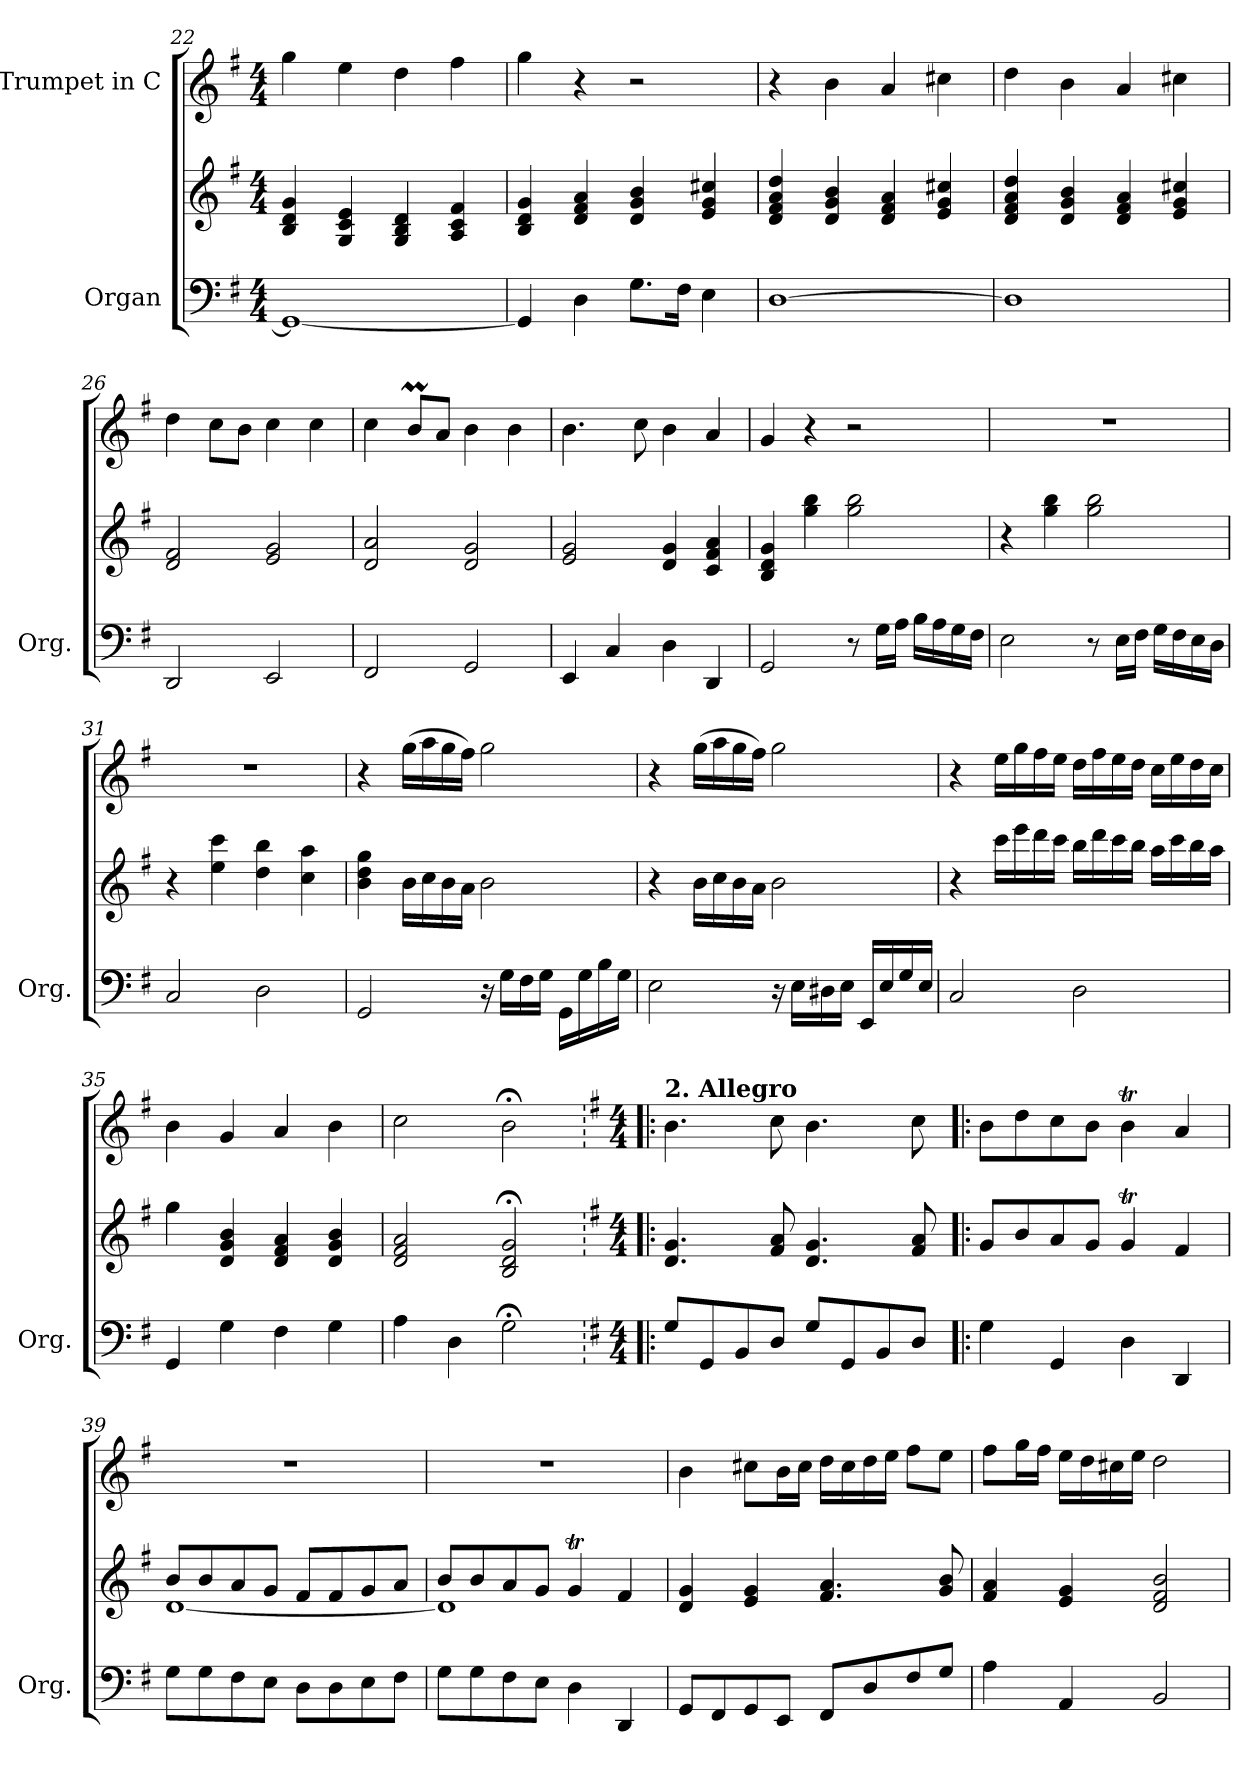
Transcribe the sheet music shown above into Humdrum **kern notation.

**kern	**kern	**kern
*part2	*part2	*part1
*staff3	*staff2	*staff1
*I"Organ	*	*I"Trumpet in C
*I'Org.	*	*
*clefF4	*clefG2	*clefG2
*k[f#]	*k[f#]	*k[f#]
*G:	*G:	*G:
*M4/4	*M4/4	*M4/4
=22	=22	=22
1GG_	4B/ 4d/ 4g/	4gg\
.	4G/ 4c/ 4e/	4ee\
.	4G/ 4B/ 4d/	4dd\
.	4A/ 4c/ 4f#/	4ff#\
!!LO:PB:g=z
=23	=23	=23
4GG/]	4B/ 4d/ 4g/	4gg\
4D\	4d/ 4f#/ 4a/	4r
8.G\L	4d/ 4g/ 4b/	2r
16F#\Jk	.	.
4E\	4e/ 4g/ 4cc#X/	.
=24	=24	=24
[1D	4d/ 4f#/ 4a/ 4dd/	4r
.	4d/ 4g/ 4b/	4b\
.	4d/ 4f#/ 4a/	4a/
.	4e/ 4g/ 4cc#X/	4cc#X\
=25	=25	=25
1D]	4d/ 4f#/ 4a/ 4dd/	4dd\
.	4d/ 4g/ 4b/	4b\
.	4d/ 4f#/ 4a/	4a/
.	4e/ 4g/ 4cc#X/	4cc#X\
=26	=26	=26
2DD/	2d/ 2f#/	4dd\
.	.	8cc\L
.	.	8b\J
2EE/	2e/ 2g/	4cc\
.	.	4cc\
=27	=27	=27
2FF#/	2d/ 2a/	4cc\
.	.	8bm/L
.	.	8a/J
2GG/	2d/ 2g/	4b\
.	.	4b\
=28	=28	=28
4EE/	2e/ 2g/	4.b\
4C/	.	.
.	.	8cc\
4D\	4d/ 4g/	4b\
4DD/	4c/ 4f#/ 4a/	4a/
!!LO:LB:g=z
=29	=29	=29
2GG/	4B/ 4d/ 4g/	4g/
.	4gg\ 4bb\	4r
8r	2gg\ 2bb\	2r
16G\LL	.	.
16A\JJ	.	.
16B\LL	.	.
16A\	.	.
16G\	.	.
16F#\JJ	.	.
=30	=30	=30
2E\	4r	1r
.	4gg\ 4bb\	.
8r	2gg\ 2bb\	.
16E\LL	.	.
16F#\JJ	.	.
16G\LL	.	.
16F#\	.	.
16E\	.	.
16D\JJ	.	.
=31	=31	=31
2C/	4r	1r
.	4ee\ 4ccc\	.
2D\	4dd\ 4bb\	.
.	4cc\ 4aa\	.
=32	=32	=32
2GG/	4b\ 4dd\ 4gg\	4r
.	16b\LL	(>16gg\LL
.	16cc\	16aa\
.	16b\	16gg\
.	16a\JJ	16ff#\JJ)
16r	2b\	2gg\
16G\LL	.	.
16F#\	.	.
16G\JJ	.	.
16GG\LL	.	.
16G\	.	.
16B\	.	.
16G\JJ	.	.
!!LO:LB:g=z
=33	=33	=33
2E\	4r	4r
.	16b\LL	(>16gg\LL
.	16cc\	16aa\
.	16b\	16gg\
.	16a\JJ	16ff#\JJ)
16r	2b\	2gg\
16E\LL	.	.
16D#X\	.	.
16E\JJ	.	.
16EE/LL	.	.
16E/	.	.
16G/	.	.
16E/JJ	.	.
=34	=34	=34
2C/	4r	4r
.	16ccc\LL	16ee\LL
.	16eee\	16gg\
.	16ddd\	16ff#\
.	16ccc\JJ	16ee\JJ
2D\	16bb\LL	16dd\LL
.	16ddd\	16ff#\
.	16ccc\	16ee\
.	16bb\JJ	16dd\JJ
.	16aa\LL	16cc\LL
.	16ccc\	16ee\
.	16bb\	16dd\
.	16aa\JJ	16cc\JJ
=35	=35	=35
4GG/	4gg\	4b\
4G\	4d/ 4g/ 4b/	4g/
4F#\	4d/ 4f#/ 4a/	4a/
4G\	4d/ 4g/ 4b/	4b\
=36	=36	=36
4A\	2d/ 2f#/ 2a/	2cc\
4D\	.	.
2G;<\	2B/;< 2d/;< 2g/;<	2b;<\
!!LO:LB:g=z
=37|!:	=37|!:	=37|!:
*k[f#]	*k[f#]	*k[f#]
*G:	*G:	*G:
*M4/4	*M4/4	*M4/4
!	!	!LO:TX:a:B:t=2. Allegro
8G/L	4.d/ 4.g/	4.b\
8GG/	.	.
8BB/	.	.
8D/J	8f#/ 8a/	8cc\
8G/L	4.d/ 4.g/	4.b\
8GG/	.	.
8BB/	.	.
8D/J	8f#/ 8a/	8cc\
=38	=38	=38
4G\	8g/L	8b\L
.	8b/	8dd\
4GG/	8a/	8cc\
.	8g/J	8b\J
4D\	4gT/	4bt\
4DD/	4f#/	4a/
=39	=39	=39
*	*^	*
8G\L	8b/L	[<1d	1r
8G\	8b/	.	.
8F#\	8a/	.	.
8E\J	8g/J	.	.
8D\L	8f#/L	.	.
8D\	8f#/	.	.
8E\	8g/	.	.
8F#\J	8a/J	.	.
=40	=40	=40	=40
8G\L	8b/L	1d]	1r
8G\	8b/	.	.
8F#\	8a/	.	.
8E\J	8g/J	.	.
4D\	4gT/	.	.
4DD/	4f#/	.	.
*	*v	*v	*
=41	=41	=41
8GG/L	4d/ 4g/	4b\
8FF#/	.	.
8GG/	4e/ 4g/	8cc#X\L
8EE/J	.	16b\L
.	.	16cc#\JJ
8FF#/L	4.f#/ 4.a/	16dd\LL
.	.	16cc#\
8D/	.	16dd\
.	.	16ee\JJ
8F#/	.	8ff#\L
8G/J	8g/ 8b/	8ee\J
!!LO:PB:g=z
=42	=42	=42
4A\	4f#/ 4a/	8ff#\L
.	.	16gg\L
.	.	16ff#\JJ
4AA/	4e/ 4g/	16ee\LL
.	.	16dd\
.	.	16cc#X\
.	.	16ee\JJ
2BB/	2d/ 2f#/ 2b/	2dd\
=	=	=
*-	*-	*-
